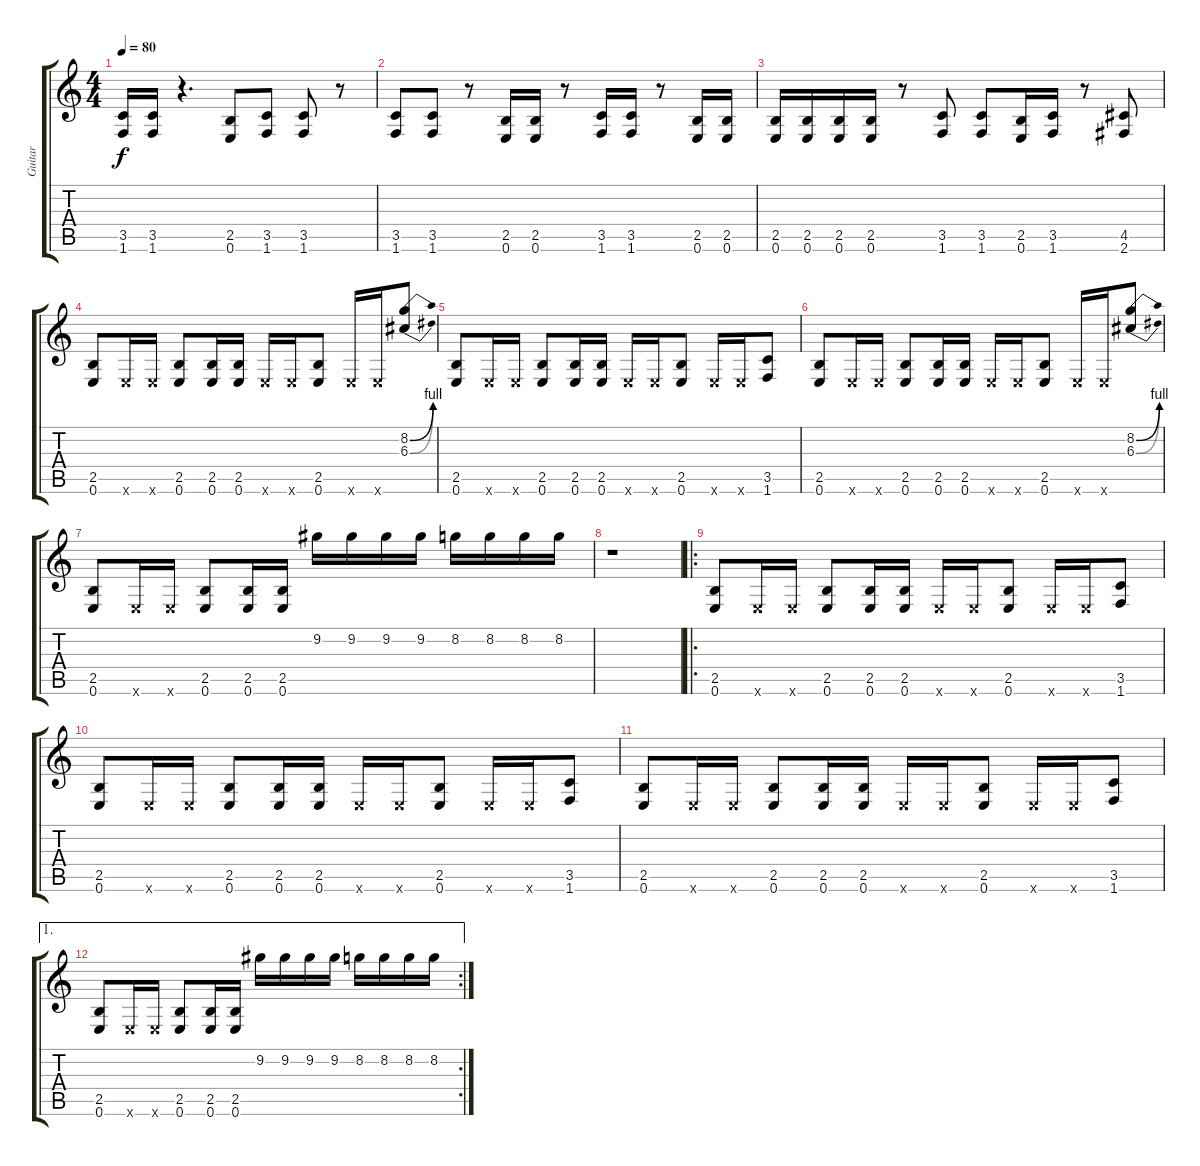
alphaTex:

\track ("Guitar" "Guitar") {instrument electricguitarjazz}
\staff {score tabs}
\tuning (E4 B3 G3 D3 A2 E2) {hide}
\ts (4 4)
\tempo 80
\clef g2
\ks c
(3.5 1.6).16{dy f} (3.5 1.6).16 r.4{d} (2.5 0.6).8 (3.5 1.6).8 (3.5 1.6).8 r.8 |
(3.5 1.6).8 (3.5 1.6).8 r.8 (2.5 0.6).16 (2.5 0.6).16 r.8 (3.5 1.6).16 (3.5 1.6).16 r.8 (2.5 0.6).16 (2.5 0.6).16 |
(2.5 0.6).16 (2.5 0.6).16 (2.5 0.6).16 (2.5 0.6).16 r.8 (3.5 1.6).8 (3.5 1.6).8 (2.5 0.6).16 (3.5 1.6).16 r.8 (4.5 2.6).8 |
(2.5 0.6).8{volume 16} 0.6{x}.16 0.6{x}.16 (2.5 0.6).8 (2.5 0.6).16 (2.5 0.6).16 0.6{x}.16 0.6{x}.16 (2.5 0.6).8 0.6{x}.16 0.6{x}.16 (8.2{be (bend 0 0 60 4)} 6.3{be (bend 0 0 60 4)}).8 |
(2.5 0.6).8 0.6{x}.16 0.6{x}.16 (2.5 0.6).8 (2.5 0.6).16 (2.5 0.6).16 0.6{x}.16 0.6{x}.16 (2.5 0.6).8 0.6{x}.16 0.6{x}.16 (3.5 1.6).8 |
(2.5 0.6).8 0.6{x}.16 0.6{x}.16 (2.5 0.6).8 (2.5 0.6).16 (2.5 0.6).16 0.6{x}.16 0.6{x}.16 (2.5 0.6).8 0.6{x}.16 0.6{x}.16 (8.2{be (bend 0 0 60 4)} 6.3{be (bend 0 0 60 4)}).8 |
(2.5 0.6).8 0.6{x}.16 0.6{x}.16 (2.5 0.6).8 (2.5 0.6).16 (2.5 0.6).16 9.2.16 9.2.16 9.2.16 9.2.16 8.2.16 8.2.16 8.2.16 8.2.16 |
r.1 |
\ro
(2.5 0.6).8{volume 16 instrument distortionguitar} 0.6{x}.16 0.6{x}.16 (2.5 0.6).8 (2.5 0.6).16 (2.5 0.6).16 0.6{x}.16 0.6{x}.16 (2.5 0.6).8 0.6{x}.16 0.6{x}.16 (3.5 1.6).8 |
(2.5 0.6).8 0.6{x}.16 0.6{x}.16 (2.5 0.6).8 (2.5 0.6).16 (2.5 0.6).16 0.6{x}.16 0.6{x}.16 (2.5 0.6).8 0.6{x}.16 0.6{x}.16 (3.5 1.6).8 |
(2.5 0.6).8 0.6{x}.16 0.6{x}.16 (2.5 0.6).8 (2.5 0.6).16 (2.5 0.6).16 0.6{x}.16 0.6{x}.16 (2.5 0.6).8 0.6{x}.16 0.6{x}.16 (3.5 1.6).8 |
\ae 1
\rc 2
(2.5 0.6).8 0.6{x}.16 0.6{x}.16 (2.5 0.6).8 (2.5 0.6).16 (2.5 0.6).16 9.2.16 9.2.16 9.2.16 9.2.16 8.2.16 8.2.16 8.2.16 8.2.16
